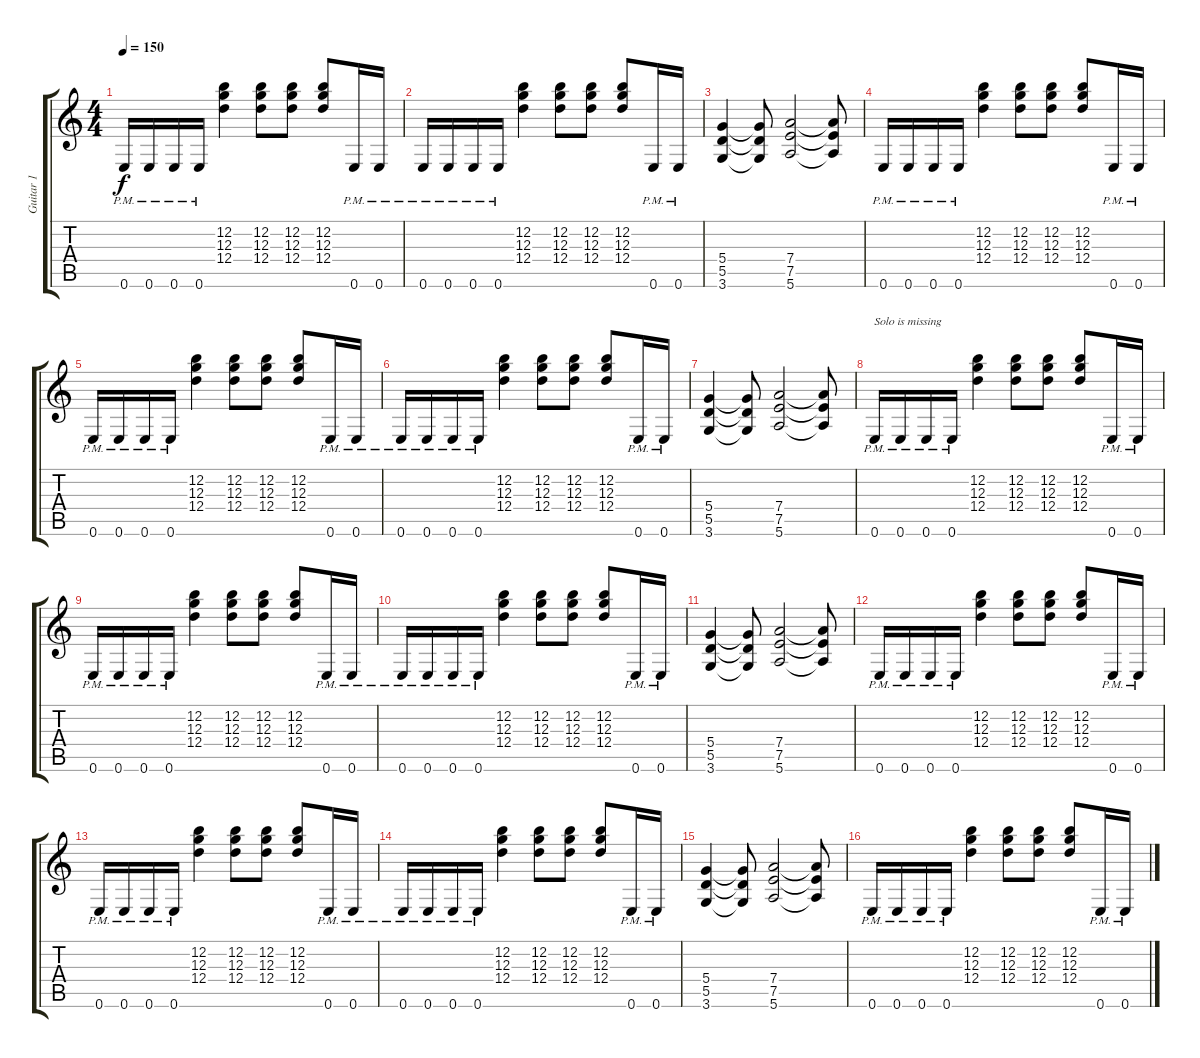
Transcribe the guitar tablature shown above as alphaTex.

\track ("Guitar 1" "Guitar 1") {instrument distortionguitar}
\staff {score tabs}
\tuning (E4 B3 G3 D3 A2 E2) {hide}
\ts (4 4)
\tempo 150
\clef g2
\ks c
0.6{pm}.16{dy f} 0.6{pm}.16 0.6{pm}.16 0.6{pm}.16 (12.2 12.3 12.4).4 (12.2 12.3 12.4).8 (12.2 12.3 12.4).8 (12.2 12.3 12.4).8 0.6{pm}.16 0.6{pm}.16 |
0.6{pm}.16 0.6{pm}.16 0.6{pm}.16 0.6{pm}.16 (12.2 12.3 12.4).4 (12.2 12.3 12.4).8 (12.2 12.3 12.4).8 (12.2 12.3 12.4).8 0.6{pm}.16 0.6{pm}.16 |
(5.4 5.5 3.6).4 (5.4{t} 5.5{t} 3.6{t}).8 (7.4 7.5 5.6).2 (7.4{t} 7.5{t} 5.6{t}).8 |
0.6{pm}.16 0.6{pm}.16 0.6{pm}.16 0.6{pm}.16 (12.2 12.3 12.4).4 (12.2 12.3 12.4).8 (12.2 12.3 12.4).8 (12.2 12.3 12.4).8 0.6{pm}.16 0.6{pm}.16 |
0.6{pm}.16 0.6{pm}.16 0.6{pm}.16 0.6{pm}.16 (12.2 12.3 12.4).4 (12.2 12.3 12.4).8 (12.2 12.3 12.4).8 (12.2 12.3 12.4).8 0.6{pm}.16 0.6{pm}.16 |
0.6{pm}.16 0.6{pm}.16 0.6{pm}.16 0.6{pm}.16 (12.2 12.3 12.4).4 (12.2 12.3 12.4).8 (12.2 12.3 12.4).8 (12.2 12.3 12.4).8 0.6{pm}.16 0.6{pm}.16 |
(5.4 5.5 3.6).4 (5.4{t} 5.5{t} 3.6{t}).8 (7.4 7.5 5.6).2 (7.4{t} 7.5{t} 5.6{t}).8 |
0.6{pm}.16{txt "Solo is missing"} 0.6{pm}.16 0.6{pm}.16 0.6{pm}.16 (12.2 12.3 12.4).4 (12.2 12.3 12.4).8 (12.2 12.3 12.4).8 (12.2 12.3 12.4).8 0.6{pm}.16 0.6{pm}.16 |
0.6{pm}.16 0.6{pm}.16 0.6{pm}.16 0.6{pm}.16 (12.2 12.3 12.4).4 (12.2 12.3 12.4).8 (12.2 12.3 12.4).8 (12.2 12.3 12.4).8 0.6{pm}.16 0.6{pm}.16 |
0.6{pm}.16 0.6{pm}.16 0.6{pm}.16 0.6{pm}.16 (12.2 12.3 12.4).4 (12.2 12.3 12.4).8 (12.2 12.3 12.4).8 (12.2 12.3 12.4).8 0.6{pm}.16 0.6{pm}.16 |
(5.4 5.5 3.6).4 (5.4{t} 5.5{t} 3.6{t}).8 (7.4 7.5 5.6).2 (7.4{t} 7.5{t} 5.6{t}).8 |
0.6{pm}.16 0.6{pm}.16 0.6{pm}.16 0.6{pm}.16 (12.2 12.3 12.4).4 (12.2 12.3 12.4).8 (12.2 12.3 12.4).8 (12.2 12.3 12.4).8 0.6{pm}.16 0.6{pm}.16 |
0.6{pm}.16 0.6{pm}.16 0.6{pm}.16 0.6{pm}.16 (12.2 12.3 12.4).4 (12.2 12.3 12.4).8 (12.2 12.3 12.4).8 (12.2 12.3 12.4).8 0.6{pm}.16 0.6{pm}.16 |
0.6{pm}.16 0.6{pm}.16 0.6{pm}.16 0.6{pm}.16 (12.2 12.3 12.4).4 (12.2 12.3 12.4).8 (12.2 12.3 12.4).8 (12.2 12.3 12.4).8 0.6{pm}.16 0.6{pm}.16 |
(5.4 5.5 3.6).4 (5.4{t} 5.5{t} 3.6{t}).8 (7.4 7.5 5.6).2 (7.4{t} 7.5{t} 5.6{t}).8 |
0.6{pm}.16 0.6{pm}.16 0.6{pm}.16 0.6{pm}.16 (12.2 12.3 12.4).4 (12.2 12.3 12.4).8 (12.2 12.3 12.4).8 (12.2 12.3 12.4).8 0.6{pm}.16 0.6{pm}.16
